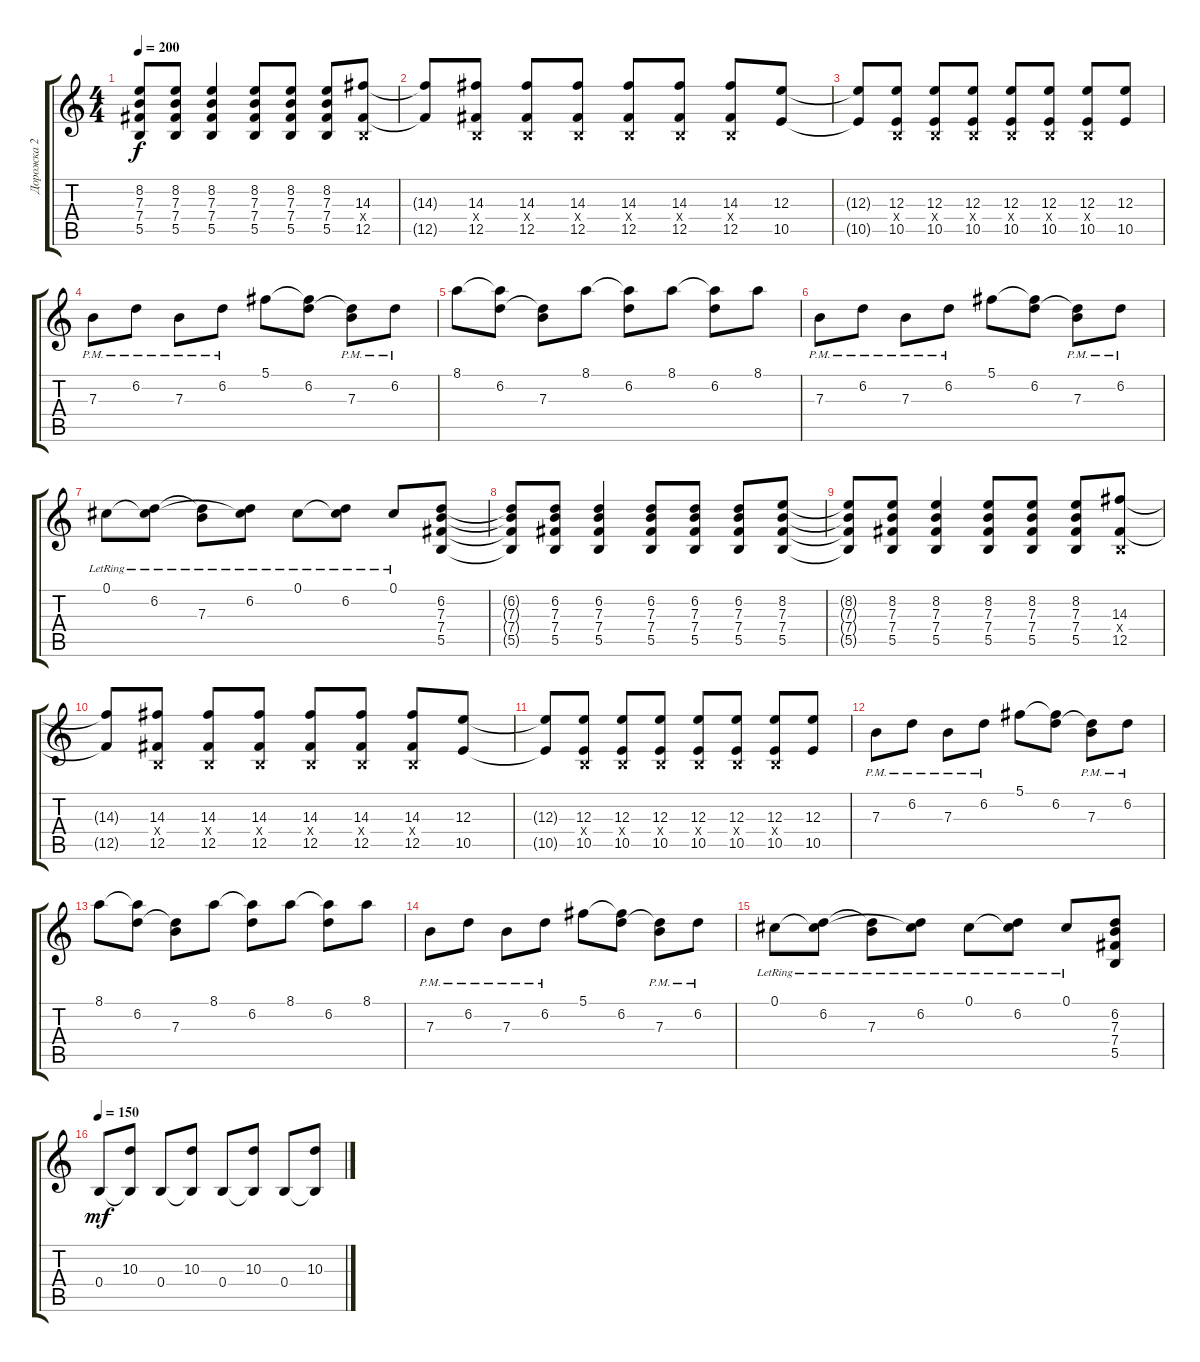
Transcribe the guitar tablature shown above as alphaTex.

\track ("Дорожка 2" "Дорожка 2") {instrument electricguitarjazz}
\staff {score tabs}
\tuning (Db4 Ab3 E3 B2 Gb2 B1) {hide}
\ts (4 4)
\tempo 200
\clef g2
\ks c
(8.2{t} 7.3{t} 7.4{t} 5.5{t}).8{dy f} (8.2 7.3 7.4 5.5).8 (8.2 7.3 7.4 5.5).4 (8.2 7.3 7.4 5.5).8 (8.2 7.3 7.4 5.5).8 (8.2 7.3 7.4 5.5).8 (14.3 0.4{x} 12.5).8 |
(14.3{t} 12.5{t}).8 (14.3 0.4{x} 12.5).8 (14.3 0.4{x} 12.5).8 (14.3 0.4{x} 12.5).8 (14.3 0.4{x} 12.5).8 (14.3 0.4{x} 12.5).8 (14.3 0.4{x} 12.5).8 (12.3 10.5).8 |
(12.3{t} 10.5{t}).8 (12.3 0.4{x} 10.5).8 (12.3 0.4{x} 10.5).8 (12.3 0.4{x} 10.5).8 (12.3 0.4{x} 10.5).8 (12.3 0.4{x} 10.5).8 (12.3 0.4{x} 10.5).8 (12.3 10.5).8 |
7.3{pm}.8 6.2{pm}.8 7.3{pm}.8 6.2{pm}.8 5.1.8 (5.1{t} 6.2).8 (6.2{t} 7.3{pm}).8 6.2{pm}.8 |
8.1.8 (8.1{t} 6.2).8 (6.2{t} 7.3).8 8.1.8 (8.1{t} 6.2).8 8.1.8 (8.1{t} 6.2).8 8.1.8 |
7.3{pm}.8 6.2{pm}.8 7.3{pm}.8 6.2{pm}.8 5.1.8 (5.1{t} 6.2).8 (6.2{t} 7.3{pm}).8 6.2{pm}.8 |
0.1{lr}.8 (0.1{t} 6.2{lr}).8 (6.2{t} 7.3{lr}).8 (0.1{t} 6.2{lr}).8 0.1{lr}.8 (0.1{t} 6.2{lr}).8 0.1{lr}.8 (6.2 7.3 7.4 5.5).8 |
(6.2{t} 7.3{t} 7.4{t} 5.5{t}).8 (6.2 7.3 7.4 5.5).8 (6.2 7.3 7.4 5.5).4 (6.2 7.3 7.4 5.5).8 (6.2 7.3 7.4 5.5).8 (6.2 7.3 7.4 5.5).8 (8.2 7.3 7.4 5.5).8 |
(8.2{t} 7.3{t} 7.4{t} 5.5{t}).8 (8.2 7.3 7.4 5.5).8 (8.2 7.3 7.4 5.5).4 (8.2 7.3 7.4 5.5).8 (8.2 7.3 7.4 5.5).8 (8.2 7.3 7.4 5.5).8 (14.3 0.4{x} 12.5).8 |
(14.3{t} 12.5{t}).8 (14.3 0.4{x} 12.5).8 (14.3 0.4{x} 12.5).8 (14.3 0.4{x} 12.5).8 (14.3 0.4{x} 12.5).8 (14.3 0.4{x} 12.5).8 (14.3 0.4{x} 12.5).8 (12.3 10.5).8 |
(12.3{t} 10.5{t}).8 (12.3 0.4{x} 10.5).8 (12.3 0.4{x} 10.5).8 (12.3 0.4{x} 10.5).8 (12.3 0.4{x} 10.5).8 (12.3 0.4{x} 10.5).8 (12.3 0.4{x} 10.5).8 (12.3 10.5).8 |
7.3{pm}.8 6.2{pm}.8 7.3{pm}.8 6.2{pm}.8 5.1.8 (5.1{t} 6.2).8 (6.2{t} 7.3{pm}).8 6.2{pm}.8 |
8.1.8 (8.1{t} 6.2).8 (6.2{t} 7.3).8 8.1.8 (8.1{t} 6.2).8 8.1.8 (8.1{t} 6.2).8 8.1.8 |
7.3{pm}.8 6.2{pm}.8 7.3{pm}.8 6.2{pm}.8 5.1.8 (5.1{t} 6.2).8 (6.2{t} 7.3{pm}).8 6.2{pm}.8 |
0.1{lr}.8 (0.1{t} 6.2{lr}).8 (6.2{t} 7.3{lr}).8 (0.1{t} 6.2{lr}).8 0.1{lr}.8 (0.1{t} 6.2{lr}).8 0.1{lr}.8 (6.2 7.3 7.4 5.5).8 |
\tempo 150
0.4.8{dy mf} (10.3 0.4{t}).8 0.4.8 (10.3 0.4{t}).8 0.4.8 (10.3 0.4{t}).8 0.4.8 (10.3 0.4{t}).8
